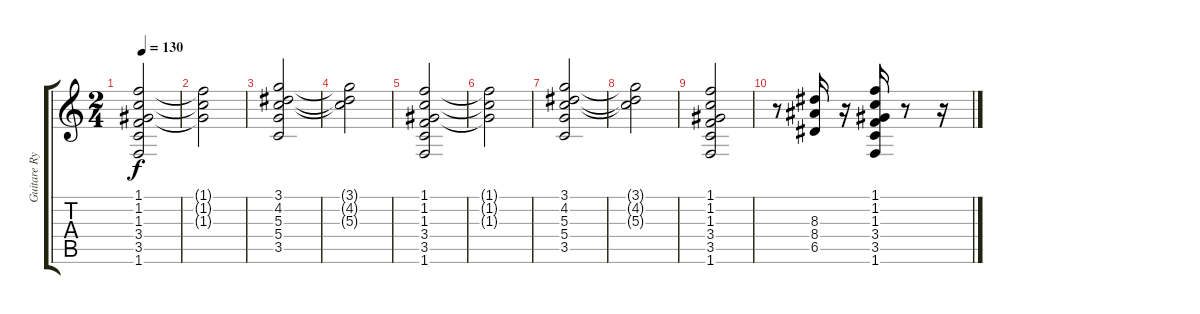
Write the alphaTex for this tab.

\track ("Guitare Rythm." "Guitare Ry") {instrument distortionguitar}
\staff {score tabs}
\tuning (E4 B3 G3 D3 A2 E2) {hide}
\ts (2 4)
\tempo 130
\clef g2
\ks c
(1.1 1.2 1.3 3.4 3.5 1.6).2{dy f} |
(1.1{t} 1.2{t} 1.3{t}).2 |
(3.1 4.2 5.3 5.4 3.5).2 |
(3.1{t} 4.2{t} 5.3{t}).2 |
(1.1 1.2 1.3 3.4 3.5 1.6).2 |
(1.1{t} 1.2{t} 1.3{t}).2 |
(3.1 4.2 5.3 5.4 3.5).2 |
(3.1{t} 4.2{t} 5.3{t}).2 |
(1.1 1.2 1.3 3.4 3.5 1.6).2 |
r.8 (8.3 8.4 6.5).16 r.16 (1.1 1.2 1.3 3.4 3.5 1.6).16 r.8 r.16
